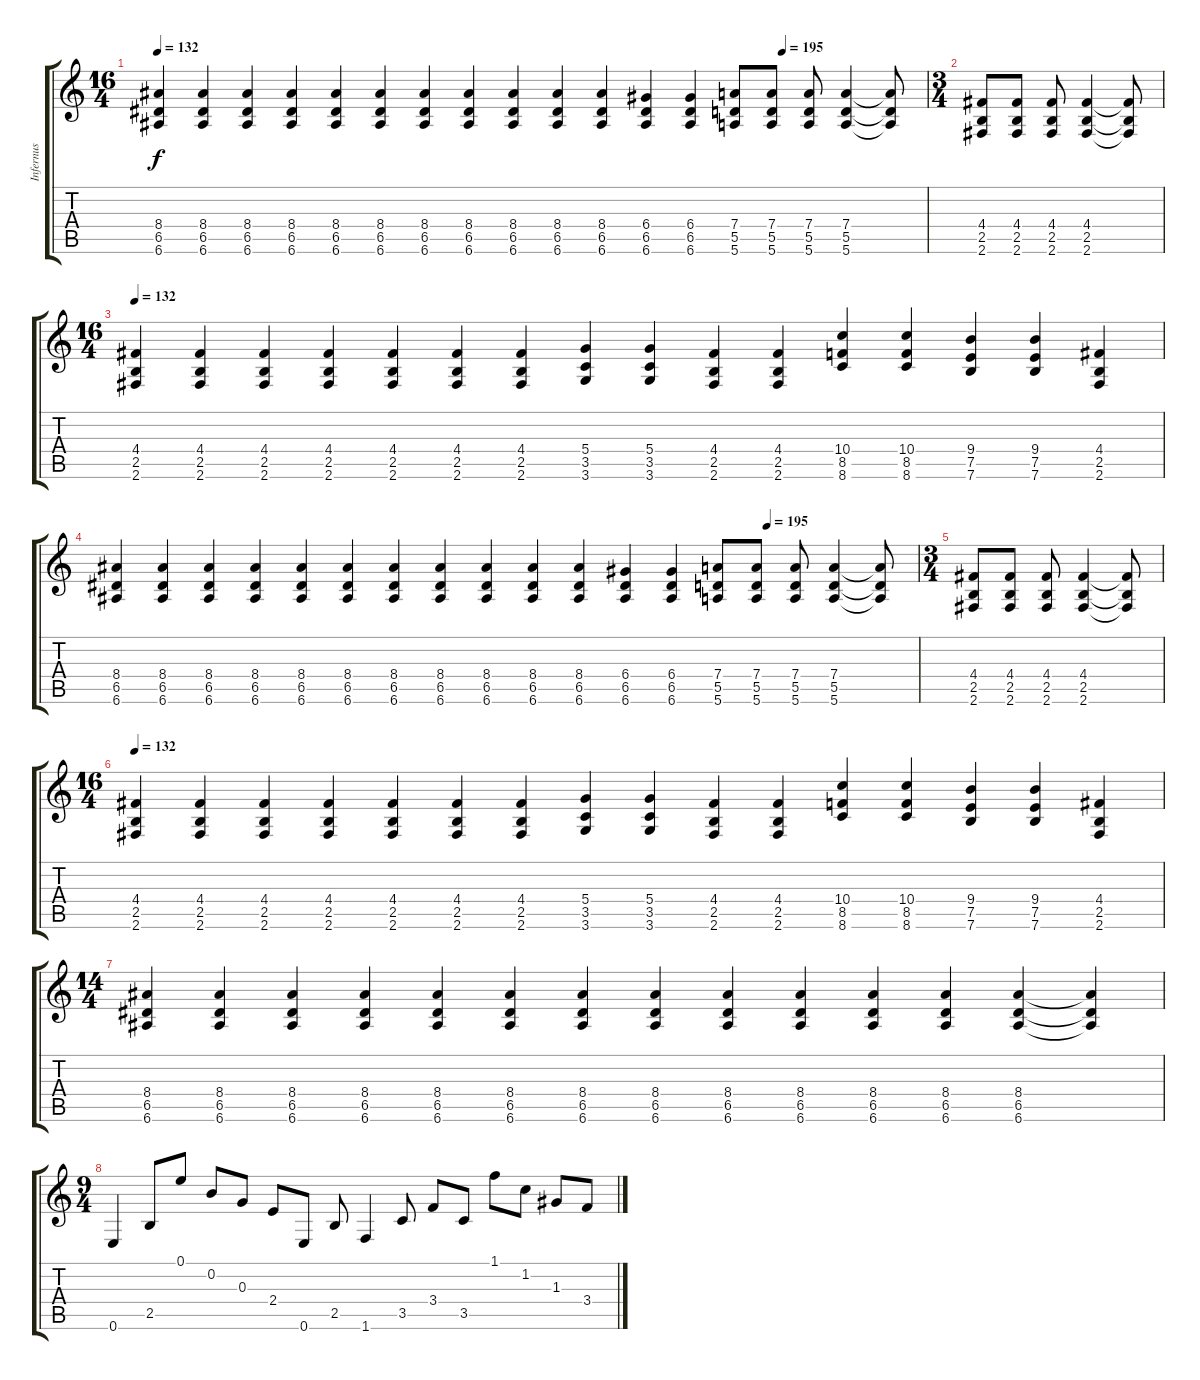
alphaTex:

\track ("Infernus" "Infernus") {instrument distortionguitar}
\staff {score tabs}
\tuning (E4 B3 G3 D3 A2 E2) {hide}
\ts (16 4)
\tempo 132
\tempo (195 0.8125)
\clef g2
\ks c
(8.4 6.5 6.6).4{dy f} (8.4 6.5 6.6).4 (8.4 6.5 6.6).4 (8.4 6.5 6.6).4 (8.4 6.5 6.6).4 (8.4 6.5 6.6).4 (8.4 6.5 6.6).4 (8.4 6.5 6.6).4 (8.4 6.5 6.6).4 (8.4 6.5 6.6).4 (8.4 6.5 6.6).4 (6.4 6.5 6.6).4 (6.4 6.5 6.6).4 (7.4 5.5 5.6).8 (7.4 5.5 5.6).8 (7.4 5.5 5.6).8 (7.4 5.5 5.6).4 (7.4{t} 5.5{t} 5.6{t}).8 |
\ts (3 4)
(4.4 2.5 2.6).8 (4.4 2.5 2.6).8 (4.4 2.5 2.6).8 (4.4 2.5 2.6).4 (4.4{t} 2.5{t} 2.6{t}).8 |
\ts (16 4)
\tempo 132
(4.4 2.5 2.6).4 (4.4 2.5 2.6).4 (4.4 2.5 2.6).4 (4.4 2.5 2.6).4 (4.4 2.5 2.6).4 (4.4 2.5 2.6).4 (4.4 2.5 2.6).4 (5.4 3.5 3.6).4 (5.4 3.5 3.6).4 (4.4 2.5 2.6).4 (4.4 2.5 2.6).4 (10.4 8.5 8.6).4 (10.4 8.5 8.6).4 (9.4 7.5 7.6).4 (9.4 7.5 7.6).4 (4.4 2.5 2.6).4 |
\tempo (195 0.8125)
(8.4 6.5 6.6).4 (8.4 6.5 6.6).4 (8.4 6.5 6.6).4 (8.4 6.5 6.6).4 (8.4 6.5 6.6).4 (8.4 6.5 6.6).4 (8.4 6.5 6.6).4 (8.4 6.5 6.6).4 (8.4 6.5 6.6).4 (8.4 6.5 6.6).4 (8.4 6.5 6.6).4 (6.4 6.5 6.6).4 (6.4 6.5 6.6).4 (7.4 5.5 5.6).8 (7.4 5.5 5.6).8 (7.4 5.5 5.6).8 (7.4 5.5 5.6).4 (7.4{t} 5.5{t} 5.6{t}).8 |
\ts (3 4)
(4.4 2.5 2.6).8 (4.4 2.5 2.6).8 (4.4 2.5 2.6).8 (4.4 2.5 2.6).4 (4.4{t} 2.5{t} 2.6{t}).8 |
\ts (16 4)
\tempo 132
(4.4 2.5 2.6).4 (4.4 2.5 2.6).4 (4.4 2.5 2.6).4 (4.4 2.5 2.6).4 (4.4 2.5 2.6).4 (4.4 2.5 2.6).4 (4.4 2.5 2.6).4 (5.4 3.5 3.6).4 (5.4 3.5 3.6).4 (4.4 2.5 2.6).4 (4.4 2.5 2.6).4 (10.4 8.5 8.6).4 (10.4 8.5 8.6).4 (9.4 7.5 7.6).4 (9.4 7.5 7.6).4 (4.4 2.5 2.6).4 |
\ts (14 4)
(8.4 6.5 6.6).4 (8.4 6.5 6.6).4 (8.4 6.5 6.6).4 (8.4 6.5 6.6).4 (8.4 6.5 6.6).4 (8.4 6.5 6.6).4 (8.4 6.5 6.6).4 (8.4 6.5 6.6).4 (8.4 6.5 6.6).4 (8.4 6.5 6.6).4 (8.4 6.5 6.6).4 (8.4 6.5 6.6).4 (8.4 6.5 6.6).4 (8.4{t} 6.5{t} 6.6{t}).4 |
\ts (9 4)
0.6.4 2.5.8 0.1.8 0.2.8 0.3.8 2.4.8 0.6.8 2.5.8 1.6.4 3.5.8 3.4.8 3.5.8 1.1.8 1.2.8 1.3.8 3.4.8
